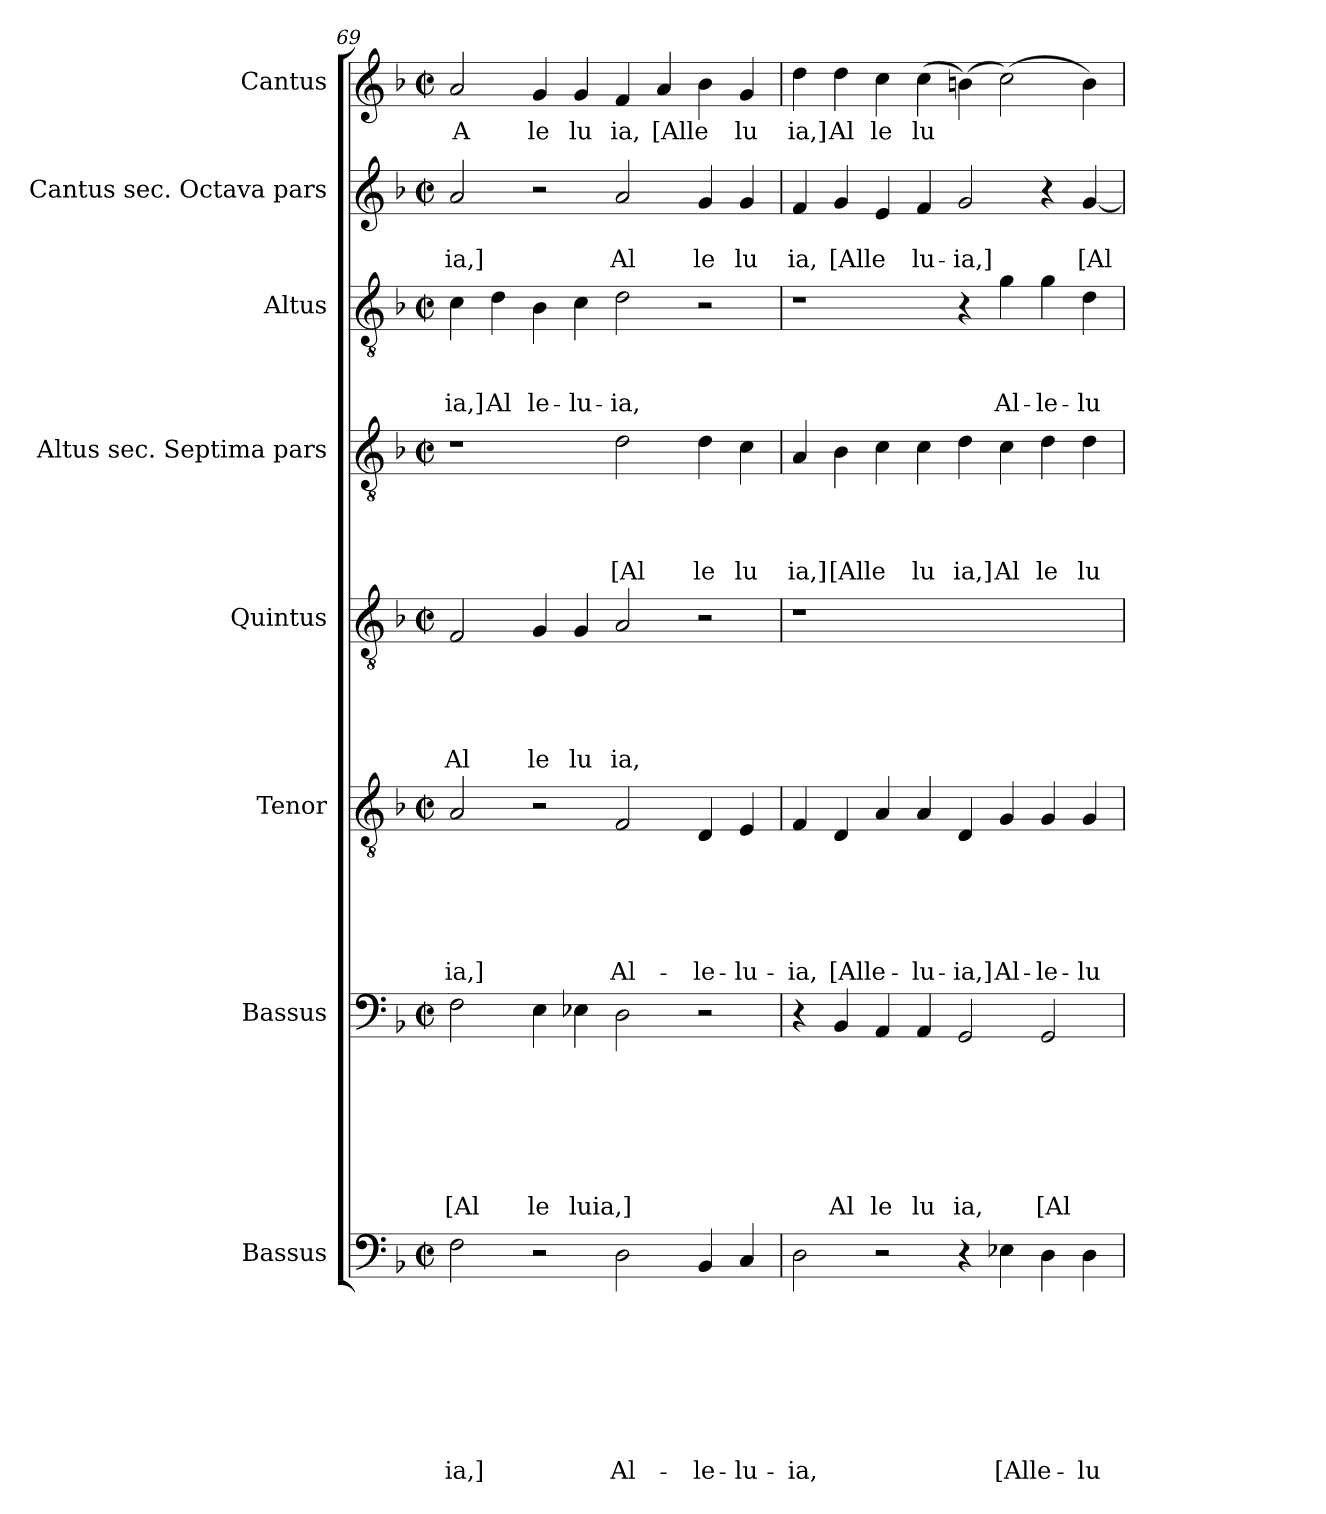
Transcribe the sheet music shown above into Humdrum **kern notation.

**kern	**text	**text	**text	**text	**text	**text	**text	**text	**kern	**text	**text	**text	**text	**text	**text	**text	**kern	**text	**text	**text	**text	**text	**text	**kern	**text	**text	**text	**text	**text	**kern	**text	**text	**text	**text	**kern	**text	**text	**text	**kern	**text	**text	**kern	**text
*part8	*part8	*part8	*part8	*part8	*part8	*part8	*part8	*part8	*part7	*part7	*part7	*part7	*part7	*part7	*part7	*part7	*part6	*part6	*part6	*part6	*part6	*part6	*part6	*part5	*part5	*part5	*part5	*part5	*part5	*part4	*part4	*part4	*part4	*part4	*part3	*part3	*part3	*part3	*part2	*part2	*part2	*part1	*part1
*staff8	*staff8	*staff8	*staff8	*staff8	*staff8	*staff8	*staff8	*staff8	*staff7	*staff7	*staff7	*staff7	*staff7	*staff7	*staff7	*staff7	*staff6	*staff6	*staff6	*staff6	*staff6	*staff6	*staff6	*staff5	*staff5	*staff5	*staff5	*staff5	*staff5	*staff4	*staff4	*staff4	*staff4	*staff4	*staff3	*staff3	*staff3	*staff3	*staff2	*staff2	*staff2	*staff1	*staff1
*I"Bassus	*	*	*	*	*	*	*	*	*I"Bassus	*	*	*	*	*	*	*	*I"Tenor	*	*	*	*	*	*	*I"Quintus	*	*	*	*	*	*I"Altus sec. Septima pars	*	*	*	*	*I"Altus	*	*	*	*I"Cantus sec. Octava pars	*	*	*I"Cantus	*
*	*	*	*	*	*	*	*	*	*I'Bassus	*	*	*	*	*	*	*	*I'Tenor	*	*	*	*	*	*	*I'Quintus	*	*	*	*	*	*	*	*	*	*	*I'Altus	*	*	*	*	*	*	*I'Cantus	*
!!LO:LB:g=z
*clefF4	*	*	*	*	*	*	*	*	*clefF4	*	*	*	*	*	*	*	*clefGv2	*	*	*	*	*	*	*clefGv2	*	*	*	*	*	*clefGv2	*	*	*	*	*clefGv2	*	*	*	*clefG2	*	*	*clefG2	*
*k[b-]	*	*	*	*	*	*	*	*	*k[b-]	*	*	*	*	*	*	*	*k[b-]	*	*	*	*	*	*	*k[b-]	*	*	*	*	*	*k[b-]	*	*	*	*	*k[b-]	*	*	*	*k[b-]	*	*	*k[b-]	*
*F:	*	*	*	*	*	*	*	*	*F:	*	*	*	*	*	*	*	*F:	*	*	*	*	*	*	*F:	*	*	*	*	*	*F:	*	*	*	*	*F:	*	*	*	*F:	*	*	*F:	*
*M2/2	*	*	*	*	*	*	*	*	*M2/2	*	*	*	*	*	*	*	*M2/2	*	*	*	*	*	*	*M2/2	*	*	*	*	*	*M2/2	*	*	*	*	*M2/2	*	*	*	*M2/2	*	*	*M2/2	*
*met(c|)	*	*	*	*	*	*	*	*	*met(c|)	*	*	*	*	*	*	*	*met(c|)	*	*	*	*	*	*	*met(c|)	*	*	*	*	*	*met(c|)	*	*	*	*	*met(c|)	*	*	*	*met(c|)	*	*	*met(c|)	*
=69	=69	=69	=69	=69	=69	=69	=69	=69	=69	=69	=69	=69	=69	=69	=69	=69	=69	=69	=69	=69	=69	=69	=69	=69	=69	=69	=69	=69	=69	=69	=69	=69	=69	=69	=69	=69	=69	=69	=69	=69	=69	=69	=69
!	!	!	!	!	!	!	!	!LO:LY:b	!	!	!	!	!	!	!	!LO:LY:b	!	!	!	!	!	!	!LO:LY:b	!	!	!	!	!	!LO:LY:b	!	!	!	!	!	!	!	!	!LO:LY:b	!	!	!LO:LY:b	!	!LO:LY:b
2F\	.	.	.	.	.	.	.	ia,]	2F\	.	.	.	.	.	.	[Al	2A/	.	.	.	.	.	ia,]	2F/	.	.	.	.	Al	1r	.	.	.	.	4c\	.	.	ia,]	2a/	.	ia,]	2a/	A
!	!	!	!	!	!	!	!	!	!	!	!	!	!	!	!	!	!	!	!	!	!	!	!	!	!	!	!	!	!	!	!	!	!	!	!	!	!	!LO:LY:b	!	!	!	!	!
.	.	.	.	.	.	.	.	.	.	.	.	.	.	.	.	.	.	.	.	.	.	.	.	.	.	.	.	.	.	.	.	.	.	.	4d\	.	.	Al	.	.	.	.	.
!	!	!	!	!	!	!	!	!	!	!	!	!	!	!	!	!LO:LY:b	!	!	!	!	!	!	!	!	!	!	!	!	!LO:LY:b	!	!	!	!	!	!	!	!	!LO:LY:b	!	!	!	!	!LO:LY:b
2r	.	.	.	.	.	.	.	.	4E\	.	.	.	.	.	.	le	2r	.	.	.	.	.	.	4G/	.	.	.	.	le	.	.	.	.	.	4B-\	.	.	le-	2r	.	.	4g/	le
!	!	!	!	!	!	!	!	!	!	!	!	!	!	!	!	!LO:LY:b	!	!	!	!	!	!	!	!	!	!	!	!	!LO:LY:b	!	!	!	!	!	!	!	!	!LO:LY:b	!	!	!	!	!LO:LY:b
.	.	.	.	.	.	.	.	.	4E-X\	.	.	.	.	.	.	luia,]	.	.	.	.	.	.	.	4G/	.	.	.	.	lu	.	.	.	.	.	4c\	.	.	-lu-	.	.	.	4g/	lu
!	!	!	!	!	!	!	!	!LO:LY:b	!	!	!	!	!	!	!	!	!	!	!	!	!	!	!LO:LY:b	!	!	!	!	!	!LO:LY:b	!	!	!	!	!LO:LY:b	!	!	!	!LO:LY:b	!	!	!LO:LY:b	!	!LO:LY:b
2D\	.	.	.	.	.	.	.	Al-	2D\	.	.	.	.	.	.	.	2F/	.	.	.	.	.	Al-	2A/	.	.	.	.	ia,	2d\	.	.	.	[Al	2d\	.	.	-ia,	2a/	.	Al	4f/	ia,
!	!	!	!	!	!	!	!	!	!	!	!	!	!	!	!	!	!	!	!	!	!	!	!	!	!	!	!	!	!	!	!	!	!	!	!	!	!	!	!	!	!	!	!LO:LY:b
.	.	.	.	.	.	.	.	.	.	.	.	.	.	.	.	.	.	.	.	.	.	.	.	.	.	.	.	.	.	.	.	.	.	.	.	.	.	.	.	.	.	4a/	[Alle
!	!	!	!	!	!	!	!	!LO:LY:b	!	!	!	!	!	!	!	!	!	!	!	!	!	!	!LO:LY:b	!	!	!	!	!	!	!	!	!	!	!LO:LY:b	!	!	!	!	!	!	!LO:LY:b	!	!
4BB-/	.	.	.	.	.	.	.	-le-	2r	.	.	.	.	.	.	.	4D/	.	.	.	.	.	-le-	2r	.	.	.	.	.	4d\	.	.	.	le	2r	.	.	.	4g/	.	le	4b-\	.
!	!	!	!	!	!	!	!	!LO:LY:b	!	!	!	!	!	!	!	!	!	!	!	!	!	!	!LO:LY:b	!	!	!	!	!	!	!	!	!	!	!LO:LY:b	!	!	!	!	!	!	!LO:LY:b	!	!LO:LY:b
4C/	.	.	.	.	.	.	.	-lu-	.	.	.	.	.	.	.	.	4E/	.	.	.	.	.	-lu-	.	.	.	.	.	.	4c\	.	.	.	lu	.	.	.	.	4g/	.	lu	4g/	lu
=70	=70	=70	=70	=70	=70	=70	=70	=70	=70	=70	=70	=70	=70	=70	=70	=70	=70	=70	=70	=70	=70	=70	=70	=70	=70	=70	=70	=70	=70	=70	=70	=70	=70	=70	=70	=70	=70	=70	=70	=70	=70	=70	=70
!	!	!	!	!	!	!	!	!LO:LY:b	!	!	!	!	!	!	!	!	!	!	!	!	!	!	!LO:LY:b	!	!	!	!	!	!	!	!	!	!	!LO:LY:b	!	!	!	!	!	!	!LO:LY:b	!	!LO:LY:b
2D\	.	.	.	.	.	.	.	-ia,	4r	.	.	.	.	.	.	.	4F/	.	.	.	.	.	-ia,	1r	.	.	.	.	.	4A/	.	.	.	ia,]	1r	.	.	.	4f/	.	ia,	4dd\	ia,]
!	!	!	!	!	!	!	!	!	!	!	!	!	!	!	!	!LO:LY:b	!	!	!	!	!	!	!LO:LY:b	!	!	!	!	!	!	!	!	!	!	!LO:LY:b	!	!	!	!	!	!	!LO:LY:b	!	!LO:LY:b
.	.	.	.	.	.	.	.	.	4BB-/	.	.	.	.	.	.	Al	4D/	.	.	.	.	.	[Alle-	.	.	.	.	.	.	4B-\	.	.	.	[Alle	.	.	.	.	4g/	.	[Alle	4dd\	Al
!	!	!	!	!	!	!	!	!	!	!	!	!	!	!	!	!LO:LY:b	!	!	!	!	!	!	!	!	!	!	!	!	!	!	!	!	!	!	!	!	!	!	!	!	!	!	!LO:LY:b
2r	.	.	.	.	.	.	.	.	4AA/	.	.	.	.	.	.	le	4A/	.	.	.	.	.	.	.	.	.	.	.	.	4c\	.	.	.	.	.	.	.	.	4e/	.	.	4cc\	le
!	!	!	!	!	!	!	!	!	!	!	!	!	!	!	!	!LO:LY:b	!	!	!	!	!	!	!LO:LY:b	!	!	!	!	!	!	!	!	!	!	!LO:LY:b	!	!	!	!	!	!	!LO:LY:b	!	!LO:LY:b
.	.	.	.	.	.	.	.	.	4AA/	.	.	.	.	.	.	lu	4A/	.	.	.	.	.	-lu-	.	.	.	.	.	.	4c\	.	.	.	lu	.	.	.	.	4f/	.	lu-	(>4cc\	lu
!	!	!	!	!	!	!	!	!	!	!	!	!	!	!	!	!LO:LY:b	!	!	!	!	!	!	!LO:LY:b	!	!	!	!	!	!	!	!	!	!	!LO:LY:b	!	!	!	!	!	!	!LO:LY:b	!	!
4r	.	.	.	.	.	.	.	.	2GG/	.	.	.	.	.	.	ia,	4D/	.	.	.	.	.	-ia,]	1ryy	.	.	.	.	.	4d\	.	.	.	ia,]	4r	.	.	.	2g/	.	-ia,]	(>4bn\)	.
!	!	!	!	!	!	!	!	!LO:LY:b	!	!	!	!	!	!	!	!	!	!	!	!	!	!	!LO:LY:b	!	!	!	!	!	!	!	!	!	!	!LO:LY:b	!	!	!	!LO:LY:b	!	!	!	!	!
4E-X\	.	.	.	.	.	.	.	[Alle-	.	.	.	.	.	.	.	.	4G/	.	.	.	.	.	Al-	.	.	.	.	.	.	4c\	.	.	.	Al	4g\	.	.	Al-	.	.	.	(>2cc\)	.
!	!	!	!	!	!	!	!	!	!	!	!	!	!	!	!	!LO:LY:b	!	!	!	!	!	!	!LO:LY:b	!	!	!	!	!	!	!	!	!	!	!LO:LY:b	!	!	!	!LO:LY:b	!	!	!	!	!
4D\	.	.	.	.	.	.	.	.	2GG/	.	.	.	.	.	.	[Al	4G/	.	.	.	.	.	-le-	.	.	.	.	.	.	4d\	.	.	.	le	4g\	.	.	-le-	4r	.	.	.	.
!	!	!	!	!	!	!	!	!LO:LY:b	!	!	!	!	!	!	!	!	!	!	!	!	!	!	!LO:LY:b	!	!	!	!	!	!	!	!	!	!	!LO:LY:b	!	!	!	!LO:LY:b	!	!	!LO:LY:b	!	!
4D\	.	.	.	.	.	.	.	-lu-	.	.	.	.	.	.	.	.	4G/	.	.	.	.	.	-lu-	.	.	.	.	.	.	4d\	.	.	.	lu	4d\	.	.	-lu-	[<4g/	.	[Al	4b\)	.
=	=	=	=	=	=	=	=	=	=	=	=	=	=	=	=	=	=	=	=	=	=	=	=	=	=	=	=	=	=	=	=	=	=	=	=	=	=	=	=	=	=	=	=
*-	*-	*-	*-	*-	*-	*-	*-	*-	*-	*-	*-	*-	*-	*-	*-	*-	*-	*-	*-	*-	*-	*-	*-	*-	*-	*-	*-	*-	*-	*-	*-	*-	*-	*-	*-	*-	*-	*-	*-	*-	*-	*-	*-
